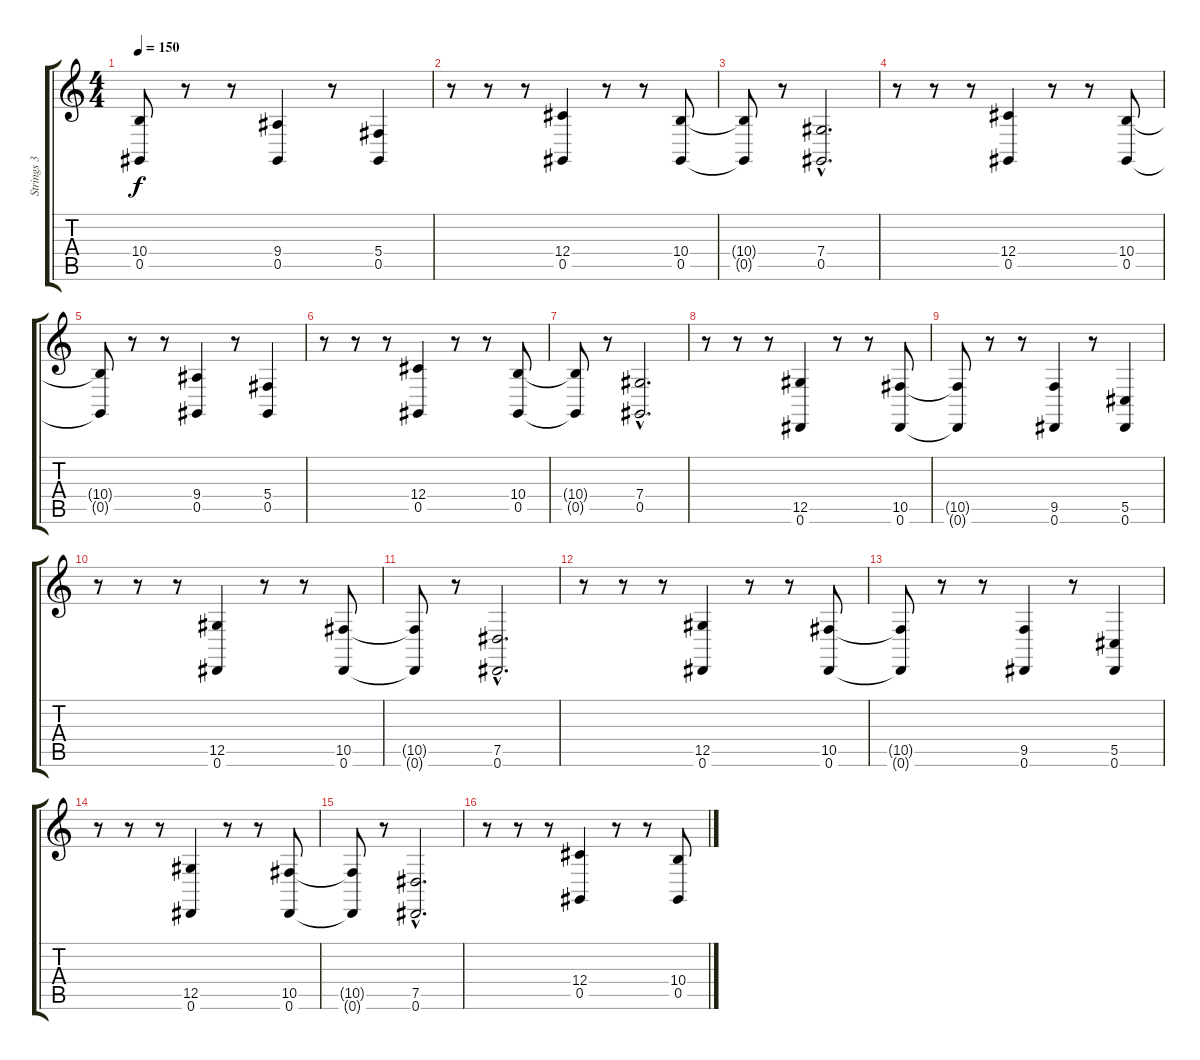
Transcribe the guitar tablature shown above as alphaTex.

\track ("Strings 3" "Strings 3") {instrument stringensemble2}
\staff {score tabs}
\tuning (Eb4 Bb3 Gb3 Db3 Ab2 Eb2) {hide}
\ts (4 4)
\tempo 150
\clef g2
\ks c
(10.4{t} 0.5{t}).8{dy f} r.8 r.8 (9.4 0.5).4 r.8 (5.4 0.5).4 |
r.8 r.8 r.8 (12.4 0.5).4 r.8 r.8 (10.4 0.5).8 |
(10.4{t} 0.5{t}).8 r.8 (7.4{hac} 0.5{hac}).2{d} |
r.8 r.8 r.8 (12.4 0.5).4 r.8 r.8 (10.4 0.5).8 |
(10.4{t} 0.5{t}).8 r.8 r.8 (9.4 0.5).4 r.8 (5.4 0.5).4 |
r.8 r.8 r.8 (12.4 0.5).4 r.8 r.8 (10.4 0.5).8 |
(10.4{t} 0.5{t}).8 r.8 (7.4{hac} 0.5{hac}).2{d} |
r.8 r.8 r.8 (12.5 0.6).4 r.8 r.8 (10.5 0.6).8 |
(10.5{t} 0.6{t}).8 r.8 r.8 (9.5 0.6).4 r.8 (5.5 0.6).4 |
r.8 r.8 r.8 (12.5 0.6).4 r.8 r.8 (10.5 0.6).8 |
(10.5{t} 0.6{t}).8 r.8 (7.5{hac} 0.6{hac}).2{d} |
r.8 r.8 r.8 (12.5 0.6).4 r.8 r.8 (10.5 0.6).8 |
(10.5{t} 0.6{t}).8 r.8 r.8 (9.5 0.6).4 r.8 (5.5 0.6).4 |
r.8 r.8 r.8 (12.5 0.6).4 r.8 r.8 (10.5 0.6).8 |
(10.5{t} 0.6{t}).8 r.8 (7.5{hac} 0.6{hac}).2{d} |
r.8 r.8 r.8 (12.4 0.5).4 r.8 r.8 (10.4 0.5).8
